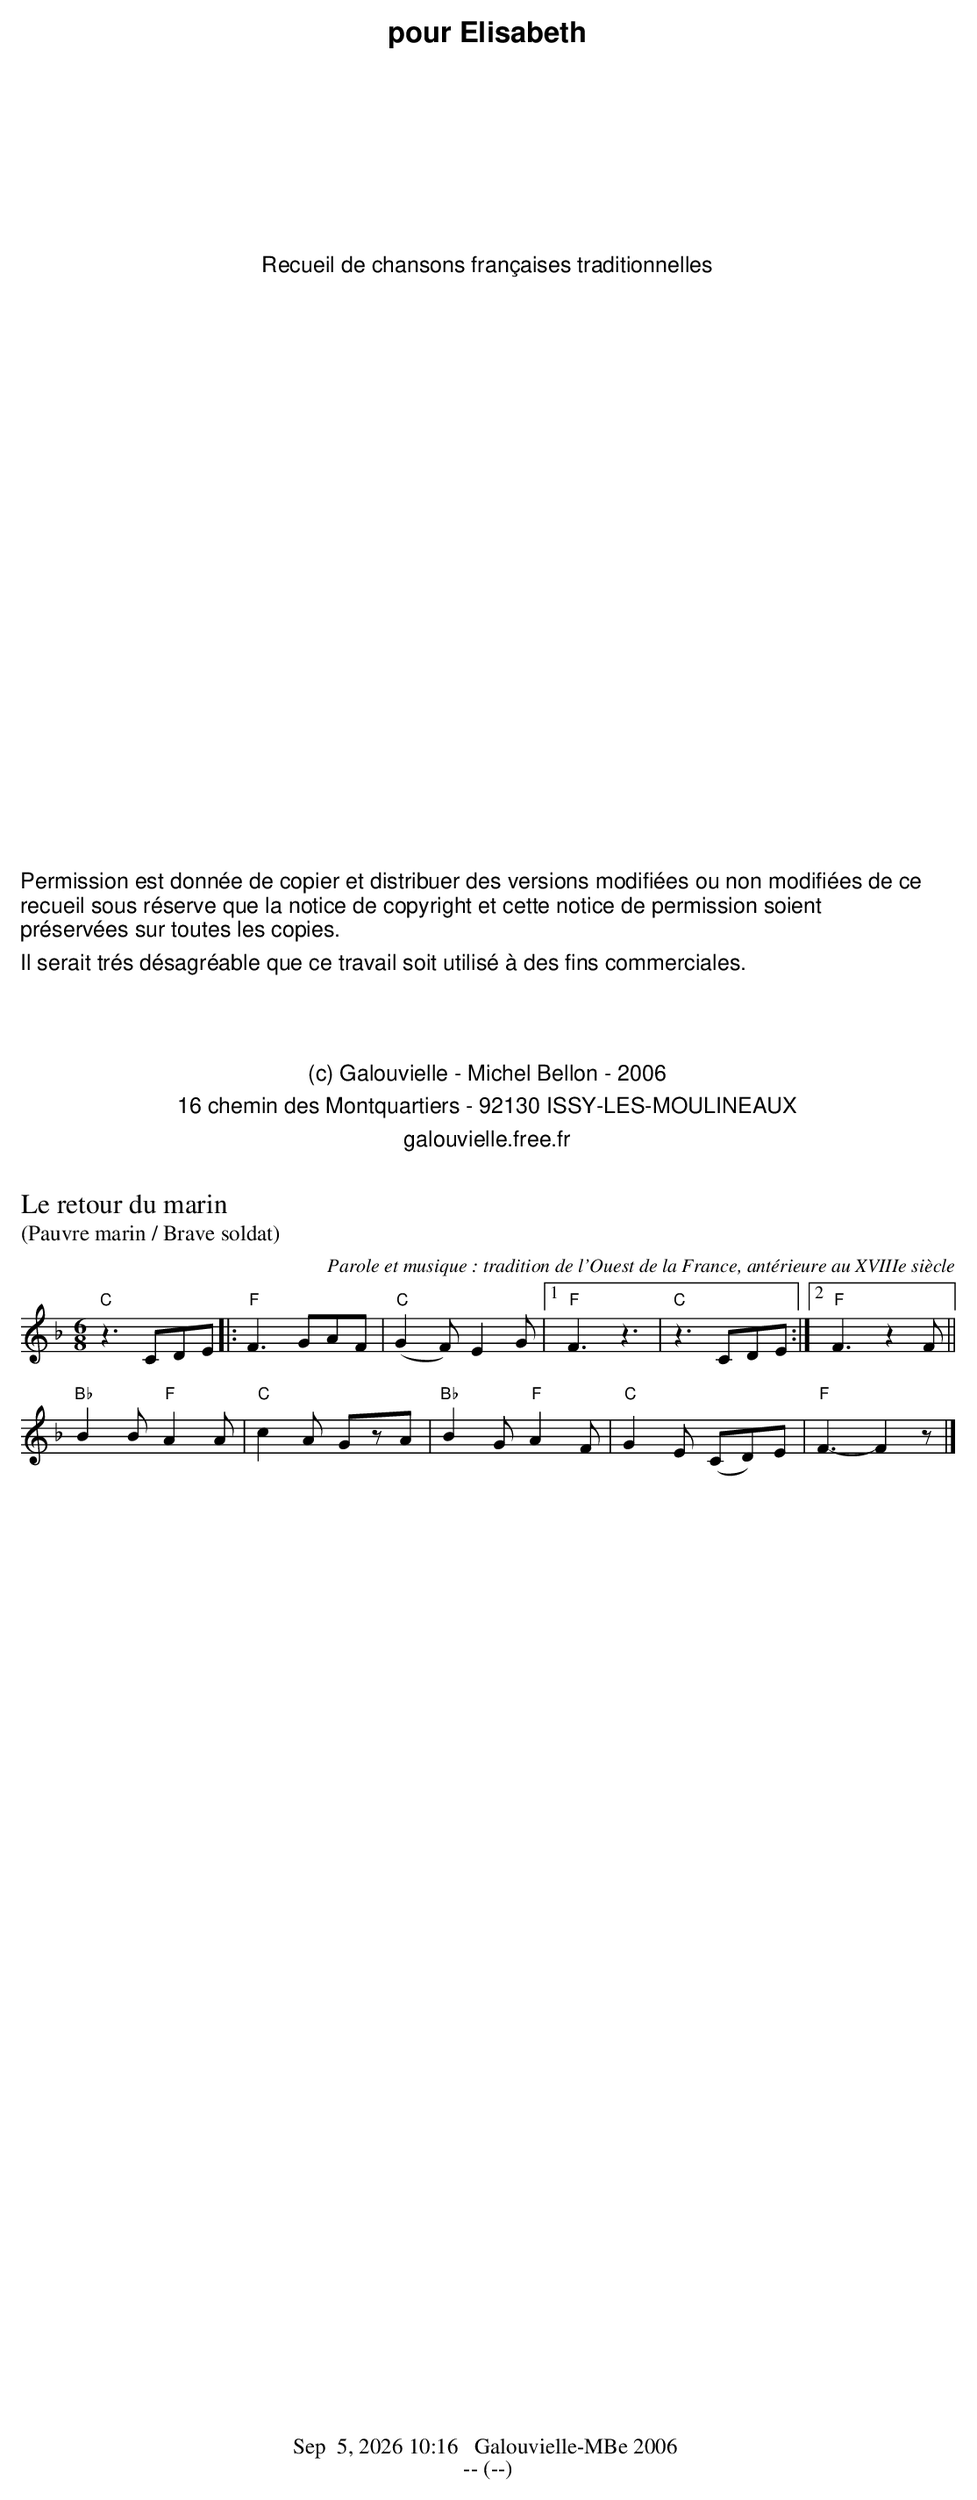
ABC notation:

X:1
T:Le retour du marin
T:(Pauvre marin / Brave soldat)
C:Parole et musique : tradition de l'Ouest de la France, antérieure au XVIIIe siècle
M:6/8
L:1/8
K:F
"C"z3 CDE |: "F"F3 GAF | "C"(G2F ) E2G |1 "F" F3 z3 | "C"z3 CDE :|2 "F"F3 z2F ||
"Bb"B2B "F"A2A | "C"c2A GzA | "Bb"B2G "F"A2F | "C"G2E (CD)E | "F"F3-F2z |]
